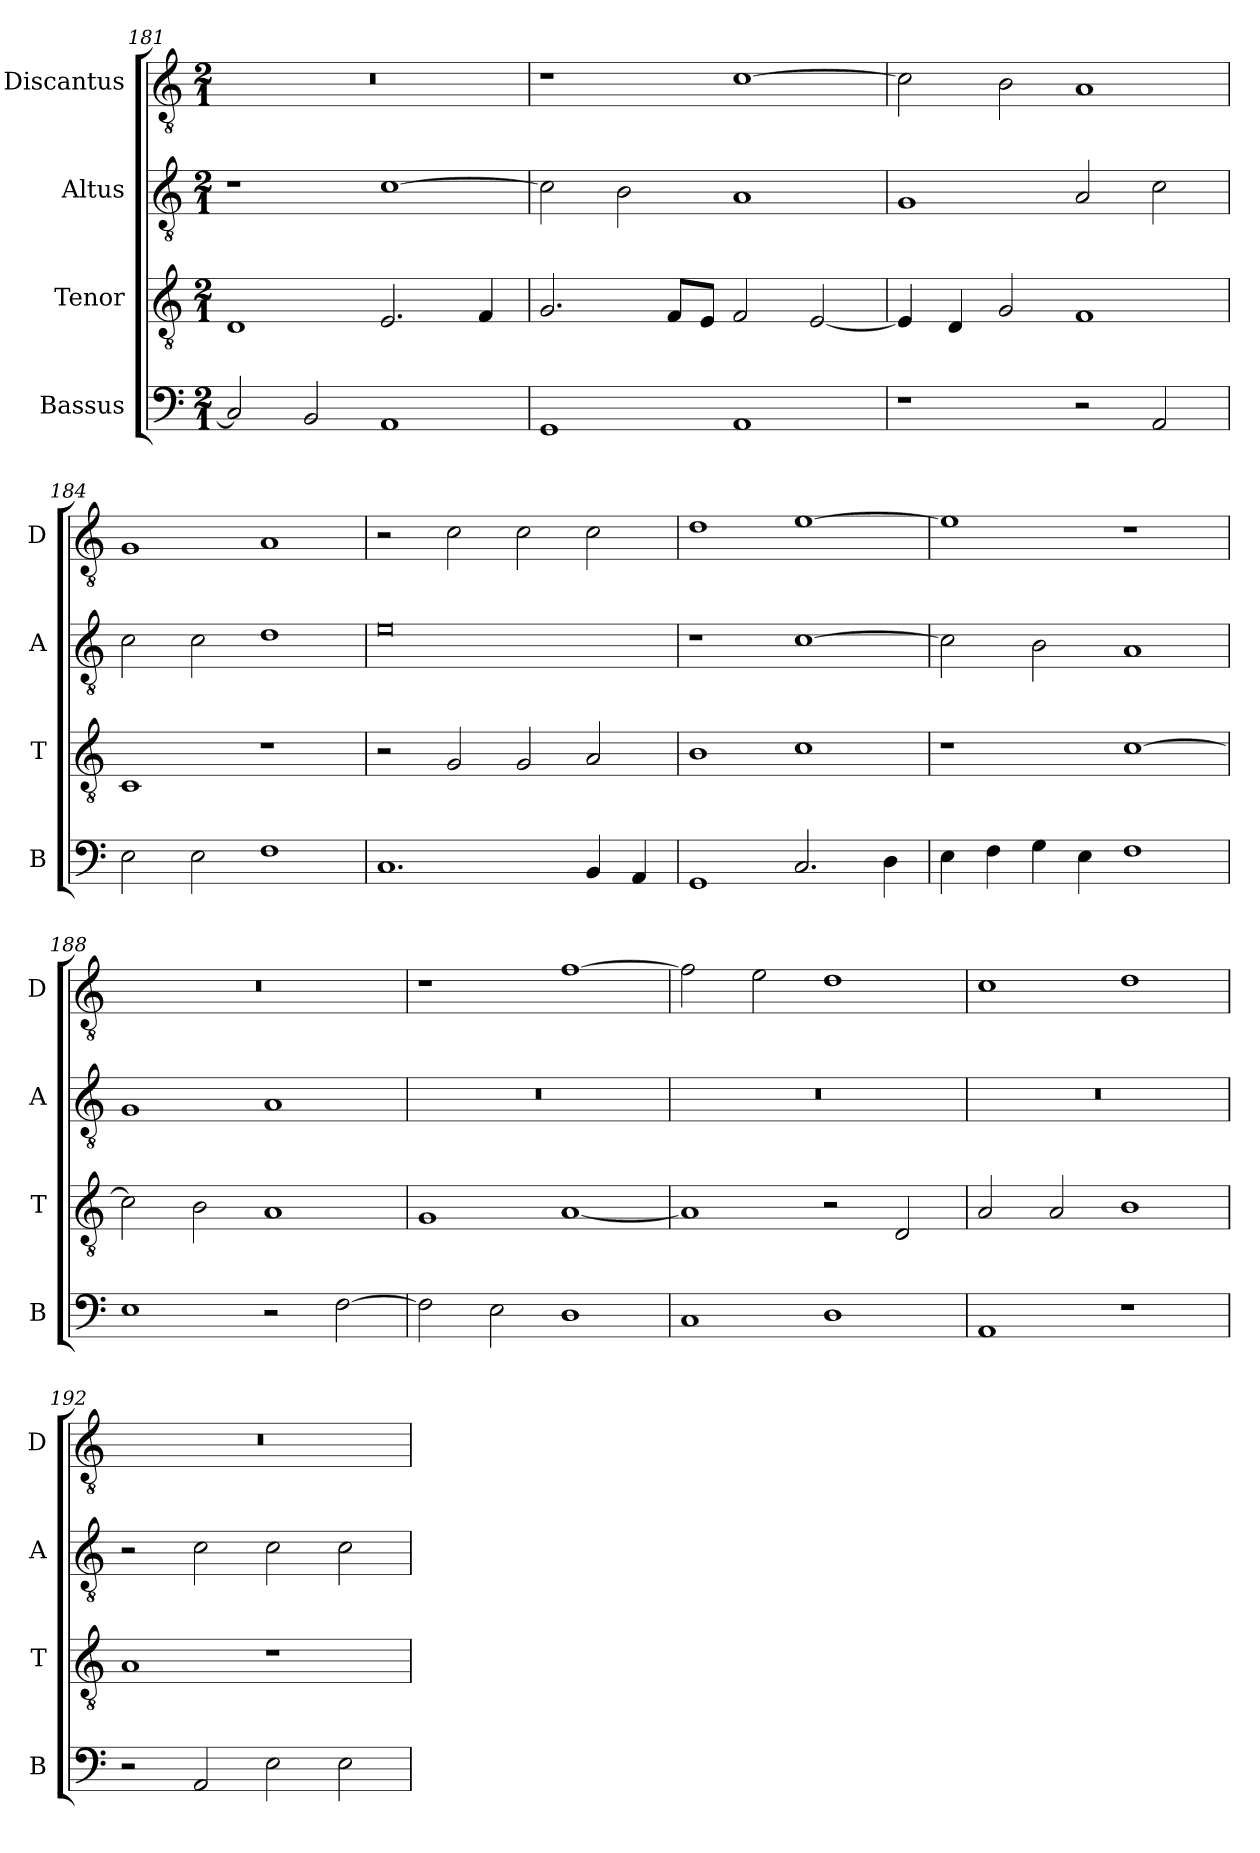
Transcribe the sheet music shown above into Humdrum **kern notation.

**kern	**kern	**kern	**kern
*part4	*part3	*part2	*part1
*staff4	*staff3	*staff2	*staff1
*I"Bassus	*I"Tenor	*I"Altus	*I"Discantus
*I'B	*I'T	*I'A	*I'D
*clefF4	*clefGv2	*clefGv2	*clefGv2
*k[]	*k[]	*k[]	*k[]
*M2/1	*M2/1	*M2/1	*M2/1
=181	=181	=181	=181
2C/]	1D	1r	0r
2BB/	.	.	.
1AA	2.E/	[1c	.
.	4F/	.	.
=182	=182	=182	=182
1GG	2.G/	2c\]	1r
.	.	2B\	.
.	8F/L	.	.
.	8E/J	.	.
1AA	2F/	1A	[1c
.	[2E/	.	.
=183	=183	=183	=183
1r	4E/]	1G	2c\]
.	4D/	.	.
.	2G/	.	2B\
2r	1F	2A/	1A
2AA/	.	2c\	.
=184	=184	=184	=184
2E\	1C	2c\	1G
2E\	.	2c\	.
1F	1r	1d	1A
=185	=185	=185	=185
1.C	2r	0e	2r
.	2G/	.	2c\
.	2G/	.	2c\
4BB/	2A/	.	2c\
4AA/	.	.	.
=186	=186	=186	=186
1GG	1B	1r	1d
2.C/	1c	[1c	[1e
4D\	.	.	.
=187	=187	=187	=187
4E\	1r	2c\]	1e]
4F\	.	.	.
4G\	.	2B\	.
4E\	.	.	.
1F	[1c	1A	1r
=188	=188	=188	=188
1E	2c\]	1G	0r
.	2B\	.	.
2r	1A	1A	.
[2F\	.	.	.
=189	=189	=189	=189
2F\]	1G	0r	1r
2E\	.	.	.
1D	[1A	.	[1f
=190	=190	=190	=190
1C	1A]	0r	2f\]
.	.	.	2e\
1D	2r	.	1d
.	2D/	.	.
=191	=191	=191	=191
1AA	2A/	0r	1c
.	2A/	.	.
1r	1B	.	1d
=192	=192	=192	=192
2r	1A	2r	0r
2AA/	.	2c\	.
2E\	1r	2c\	.
2E\	.	2c\	.
=	=	=	=
*-	*-	*-	*-
